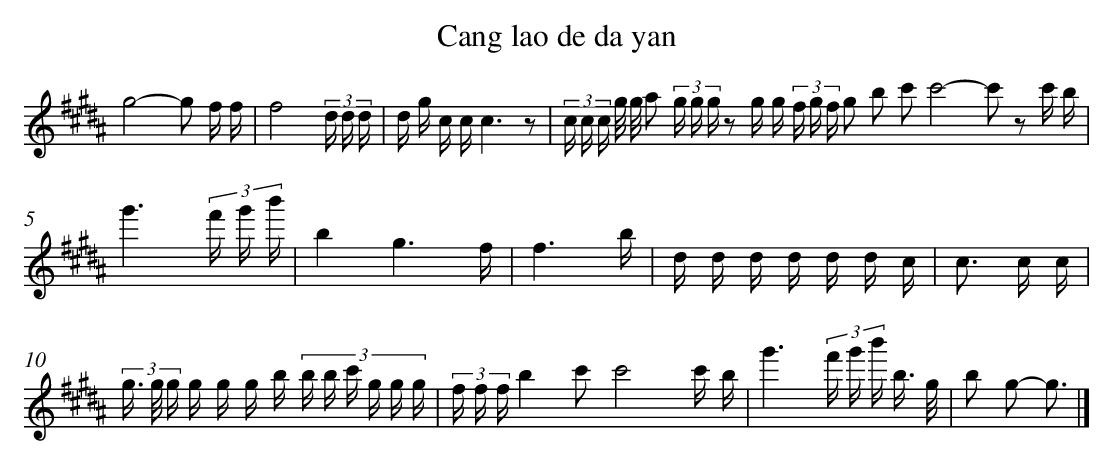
X:1
T: Cang lao de da yan
L: 1/16
K: B
g8-g2 f f |
f8(3d d d |
d g c cc6z2 |
(3c c c g/ g/ a2 (3g g g z2 g g (3f g f g2 b2 c'2c'8-c'2 z2 c' b |
g'6(3f' g' b' |
b4g6f |
f6b |
d d d d d d c |
c2> c2 c |
(3g> g g g g g b (3:2:6b b c' g g g |
(3f f fb4c'2c'8c' b |
g'6(3f' g' b' b3/ g/ |
b2 g2- g3 |]
